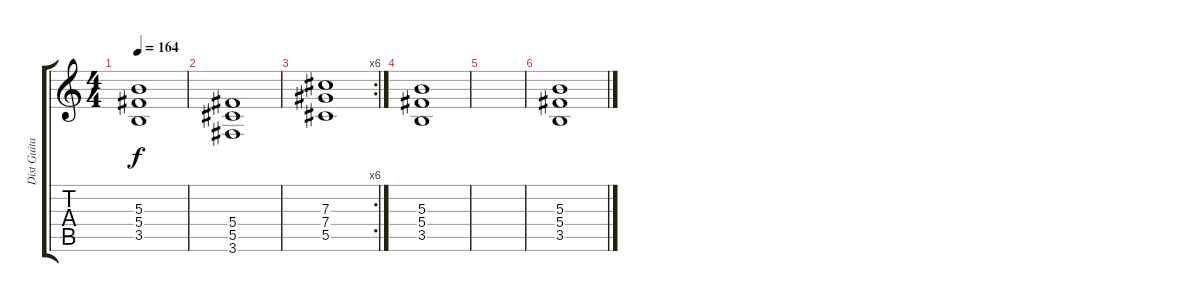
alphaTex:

\track ("Dist Guitar" "Dist Guita") {instrument distortionguitar}
\staff {score tabs}
\tuning (Eb4 Bb3 Gb3 Db3 Ab2 Eb2) {hide}
\ts (4 4)
\tempo 164
\clef g2
\ks c
(5.3 5.4 3.5).1{dy f} |
(5.4 5.5 3.6).1 |
\rc 6
(7.3 7.4 5.5).1 |
(5.3 5.4 3.5).1 |
|
(5.3 5.4 3.5).1
